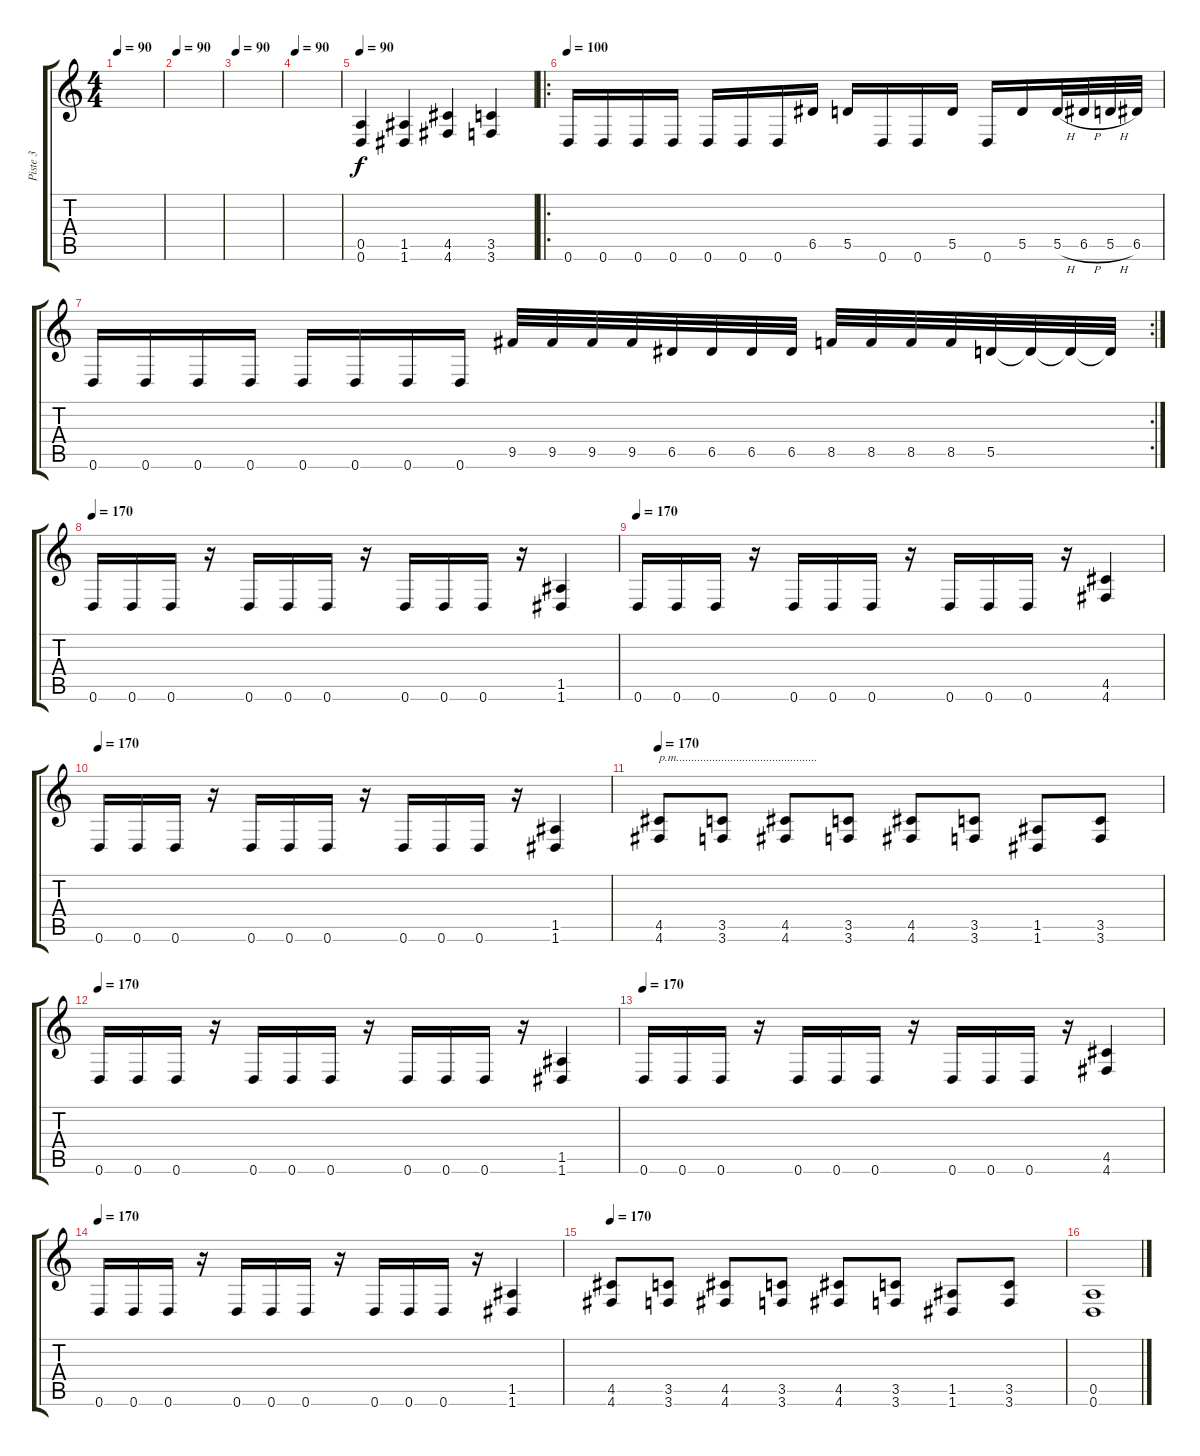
\track ("Piste 3" "Piste 3") {instrument overdrivenguitar}
\staff {score tabs}
\tuning (E4 B3 G3 D3 A2 D2) {hide}
\ts (4 4)
\tempo 90
\clef g2
\ks c
|
\tempo 90
|
\tempo 90
|
\tempo 90
|
\tempo 90
(0.5 0.6).4 (1.5 1.6).4 (4.5 4.6).4 (3.5 3.6).4 |
\ro
\tempo 100
0.6.16 0.6.16 0.6.16 0.6.16 0.6.16 0.6.16 0.6.16 6.5.16 5.5.16 0.6.16 0.6.16 5.5.16 0.6.16 5.5.16 5.5{h}.32 6.5{h}.32 5.5{h}.32 6.5.32 |
\rc 2
0.6.16 0.6.16 0.6.16 0.6.16 0.6.16 0.6.16 0.6.16 0.6.16 9.5.32 9.5.32 9.5.32 9.5.32 6.5.32 6.5.32 6.5.32 6.5.32 8.5.32 8.5.32 8.5.32 8.5.32 5.5.32 5.5{t}.32 5.5{t}.32 5.5{t}.32 |
\tempo 170
0.6.16 0.6.16 0.6.16 r.16 0.6.16 0.6.16 0.6.16 r.16 0.6.16 0.6.16 0.6.16 r.16 (1.5 1.6).4 |
\tempo 170
0.6.16 0.6.16 0.6.16 r.16 0.6.16 0.6.16 0.6.16 r.16 0.6.16 0.6.16 0.6.16 r.16 (4.5 4.6).4 |
\tempo 170
0.6.16 0.6.16 0.6.16 r.16 0.6.16 0.6.16 0.6.16 r.16 0.6.16 0.6.16 0.6.16 r.16 (1.5 1.6).4 |
\tempo 170
(4.5 4.6).8{txt "p.m..............................................."} (3.5 3.6).8 (4.5 4.6).8 (3.5 3.6).8 (4.5 4.6).8 (3.5 3.6).8 (1.5 1.6).8 (3.5 3.6).8 |
\tempo 170
0.6.16 0.6.16 0.6.16 r.16 0.6.16 0.6.16 0.6.16 r.16 0.6.16 0.6.16 0.6.16 r.16 (1.5 1.6).4 |
\tempo 170
0.6.16 0.6.16 0.6.16 r.16 0.6.16 0.6.16 0.6.16 r.16 0.6.16 0.6.16 0.6.16 r.16 (4.5 4.6).4 |
\tempo 170
0.6.16 0.6.16 0.6.16 r.16 0.6.16 0.6.16 0.6.16 r.16 0.6.16 0.6.16 0.6.16 r.16 (1.5 1.6).4 |
\tempo 170
(4.5 4.6).8 (3.5 3.6).8 (4.5 4.6).8 (3.5 3.6).8 (4.5 4.6).8 (3.5 3.6).8 (1.5 1.6).8 (3.5 3.6).8 |
(0.5 0.6).1
